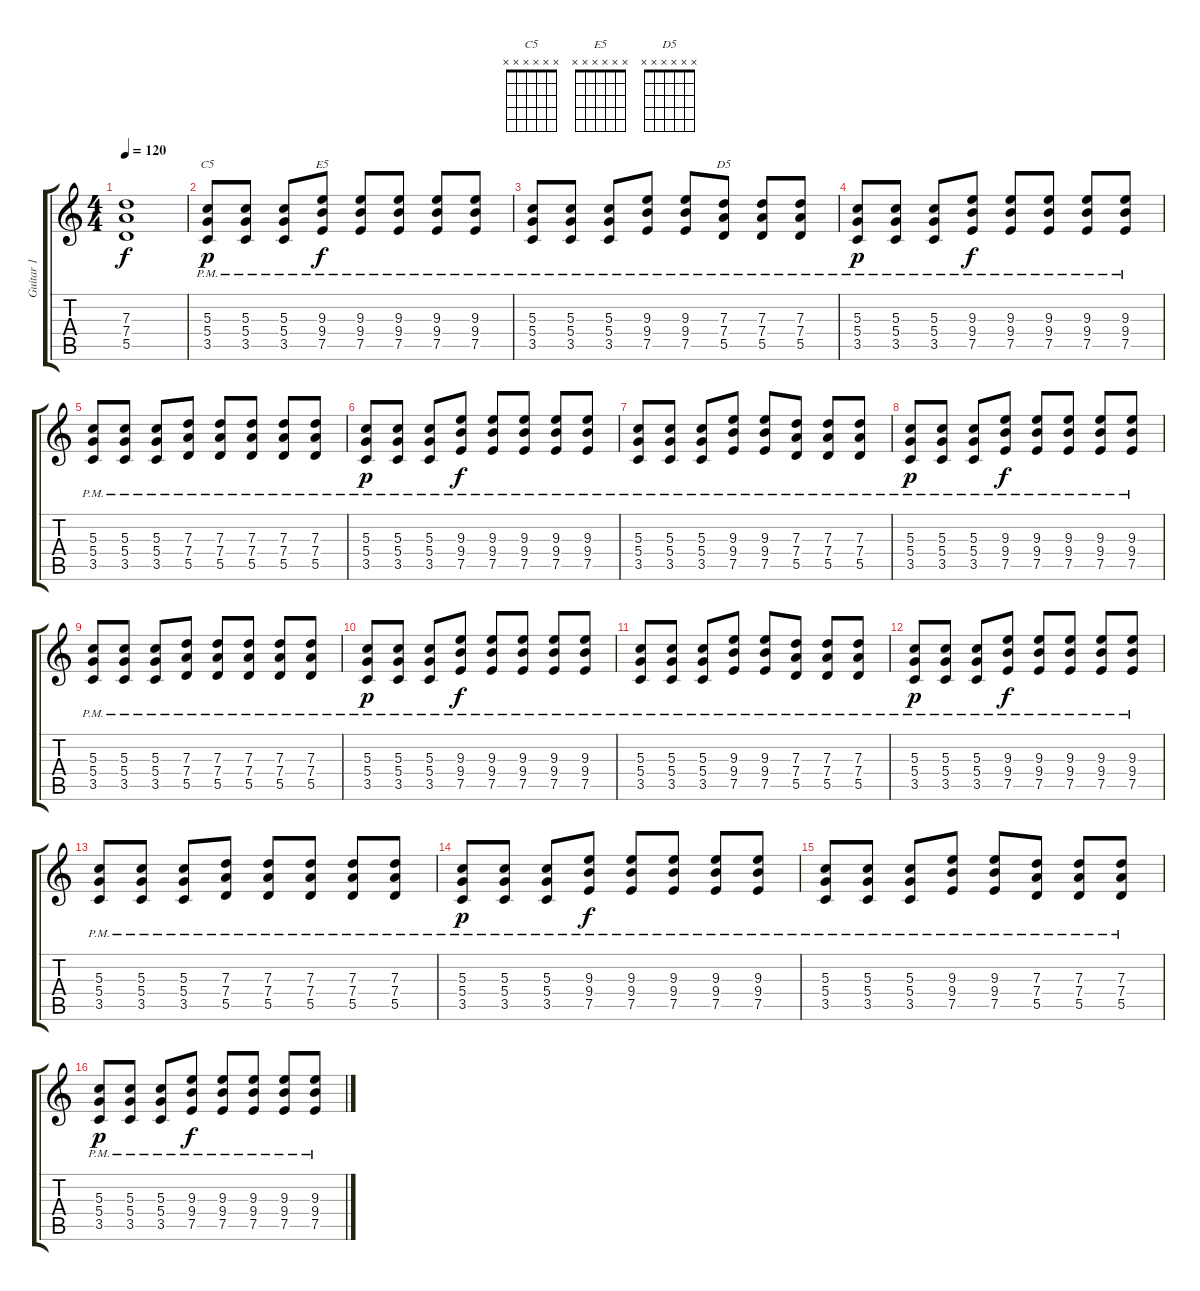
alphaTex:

\track ("Guitar 1" "Guitar 1") {solo instrument distortionguitar}
\staff {score tabs}
\tuning (E4 B3 G3 D3 A2 E2) {hide}
\chord ("C5" x x x x x x)
\chord ("E5" x x x x x x)
\chord ("D5" x x x x x x)
\ts (4 4)
\tempo 120
\clef g2
\ks c
(7.3{t} 7.4{t} 5.5{t}).1{dy f} |
(5.3{pm} 5.4{pm} 3.5{pm}).8{ch "C5" dy p} (5.3{pm} 5.4{pm} 3.5{pm}).8 (5.3{pm} 5.4{pm} 3.5{pm}).8 (9.3{pm} 9.4{pm} 7.5{pm}).8{ch "E5" dy f} (9.3{pm} 9.4{pm} 7.5{pm}).8 (9.3{pm} 9.4{pm} 7.5{pm}).8 (9.3{pm} 9.4{pm} 7.5{pm}).8 (9.3{pm} 9.4{pm} 7.5{pm}).8 |
(5.3{pm} 5.4{pm} 3.5{pm}).8 (5.3{pm} 5.4{pm} 3.5{pm}).8 (5.3{pm} 5.4{pm} 3.5{pm}).8 (9.3{pm} 9.4{pm} 7.5{pm}).8 (9.3{pm} 9.4{pm} 7.5{pm}).8 (7.3{pm} 7.4{pm} 5.5{pm}).8{ch "D5"} (7.3{pm} 7.4{pm} 5.5{pm}).8 (7.3{pm} 7.4{pm} 5.5{pm}).8 |
(5.3{pm} 5.4{pm} 3.5{pm}).8{dy p} (5.3{pm} 5.4{pm} 3.5{pm}).8 (5.3{pm} 5.4{pm} 3.5{pm}).8 (9.3{pm} 9.4{pm} 7.5{pm}).8{dy f} (9.3{pm} 9.4{pm} 7.5{pm}).8 (9.3{pm} 9.4{pm} 7.5{pm}).8 (9.3{pm} 9.4{pm} 7.5{pm}).8 (9.3{pm} 9.4{pm} 7.5{pm}).8 |
(5.3{pm} 5.4{pm} 3.5{pm}).8 (5.3{pm} 5.4{pm} 3.5{pm}).8 (5.3{pm} 5.4{pm} 3.5{pm}).8 (7.3{pm} 7.4{pm} 5.5{pm}).8 (7.3{pm} 7.4{pm} 5.5{pm}).8 (7.3{pm} 7.4{pm} 5.5{pm}).8 (7.3{pm} 7.4{pm} 5.5{pm}).8 (7.3{pm} 7.4{pm} 5.5{pm}).8 |
(5.3{pm} 5.4{pm} 3.5{pm}).8{dy p} (5.3{pm} 5.4{pm} 3.5{pm}).8 (5.3{pm} 5.4{pm} 3.5{pm}).8 (9.3{pm} 9.4{pm} 7.5{pm}).8{dy f} (9.3{pm} 9.4{pm} 7.5{pm}).8 (9.3{pm} 9.4{pm} 7.5{pm}).8 (9.3{pm} 9.4{pm} 7.5{pm}).8 (9.3{pm} 9.4{pm} 7.5{pm}).8 |
(5.3{pm} 5.4{pm} 3.5{pm}).8 (5.3{pm} 5.4{pm} 3.5{pm}).8 (5.3{pm} 5.4{pm} 3.5{pm}).8 (9.3{pm} 9.4{pm} 7.5{pm}).8 (9.3{pm} 9.4{pm} 7.5{pm}).8 (7.3{pm} 7.4{pm} 5.5{pm}).8 (7.3{pm} 7.4{pm} 5.5{pm}).8 (7.3{pm} 7.4{pm} 5.5{pm}).8 |
(5.3{pm} 5.4{pm} 3.5{pm}).8{dy p} (5.3{pm} 5.4{pm} 3.5{pm}).8 (5.3{pm} 5.4{pm} 3.5{pm}).8 (9.3{pm} 9.4{pm} 7.5{pm}).8{dy f} (9.3{pm} 9.4{pm} 7.5{pm}).8 (9.3{pm} 9.4{pm} 7.5{pm}).8 (9.3{pm} 9.4{pm} 7.5{pm}).8 (9.3{pm} 9.4{pm} 7.5{pm}).8 |
(5.3{pm} 5.4{pm} 3.5{pm}).8 (5.3{pm} 5.4{pm} 3.5{pm}).8 (5.3{pm} 5.4{pm} 3.5{pm}).8 (7.3{pm} 7.4{pm} 5.5{pm}).8 (7.3{pm} 7.4{pm} 5.5{pm}).8 (7.3{pm} 7.4{pm} 5.5{pm}).8 (7.3{pm} 7.4{pm} 5.5{pm}).8 (7.3{pm} 7.4{pm} 5.5{pm}).8 |
(5.3{pm} 5.4{pm} 3.5{pm}).8{dy p} (5.3{pm} 5.4{pm} 3.5{pm}).8 (5.3{pm} 5.4{pm} 3.5{pm}).8 (9.3{pm} 9.4{pm} 7.5{pm}).8{dy f} (9.3{pm} 9.4{pm} 7.5{pm}).8 (9.3{pm} 9.4{pm} 7.5{pm}).8 (9.3{pm} 9.4{pm} 7.5{pm}).8 (9.3{pm} 9.4{pm} 7.5{pm}).8 |
(5.3{pm} 5.4{pm} 3.5{pm}).8 (5.3{pm} 5.4{pm} 3.5{pm}).8 (5.3{pm} 5.4{pm} 3.5{pm}).8 (9.3{pm} 9.4{pm} 7.5{pm}).8 (9.3{pm} 9.4{pm} 7.5{pm}).8 (7.3{pm} 7.4{pm} 5.5{pm}).8 (7.3{pm} 7.4{pm} 5.5{pm}).8 (7.3{pm} 7.4{pm} 5.5{pm}).8 |
(5.3{pm} 5.4{pm} 3.5{pm}).8{dy p} (5.3{pm} 5.4{pm} 3.5{pm}).8 (5.3{pm} 5.4{pm} 3.5{pm}).8 (9.3{pm} 9.4{pm} 7.5{pm}).8{dy f} (9.3{pm} 9.4{pm} 7.5{pm}).8 (9.3{pm} 9.4{pm} 7.5{pm}).8 (9.3{pm} 9.4{pm} 7.5{pm}).8 (9.3{pm} 9.4{pm} 7.5{pm}).8 |
(5.3{pm} 5.4{pm} 3.5{pm}).8 (5.3{pm} 5.4{pm} 3.5{pm}).8 (5.3{pm} 5.4{pm} 3.5{pm}).8 (7.3{pm} 7.4{pm} 5.5{pm}).8 (7.3{pm} 7.4{pm} 5.5{pm}).8 (7.3{pm} 7.4{pm} 5.5{pm}).8 (7.3{pm} 7.4{pm} 5.5{pm}).8 (7.3{pm} 7.4{pm} 5.5{pm}).8 |
(5.3{pm} 5.4{pm} 3.5{pm}).8{dy p} (5.3{pm} 5.4{pm} 3.5{pm}).8 (5.3{pm} 5.4{pm} 3.5{pm}).8 (9.3{pm} 9.4{pm} 7.5{pm}).8{dy f} (9.3{pm} 9.4{pm} 7.5{pm}).8 (9.3{pm} 9.4{pm} 7.5{pm}).8 (9.3{pm} 9.4{pm} 7.5{pm}).8 (9.3{pm} 9.4{pm} 7.5{pm}).8 |
(5.3{pm} 5.4{pm} 3.5{pm}).8 (5.3{pm} 5.4{pm} 3.5{pm}).8 (5.3{pm} 5.4{pm} 3.5{pm}).8 (9.3{pm} 9.4{pm} 7.5{pm}).8 (9.3{pm} 9.4{pm} 7.5{pm}).8 (7.3{pm} 7.4{pm} 5.5{pm}).8 (7.3{pm} 7.4{pm} 5.5{pm}).8 (7.3{pm} 7.4{pm} 5.5{pm}).8 |
(5.3{pm} 5.4{pm} 3.5{pm}).8{dy p} (5.3{pm} 5.4{pm} 3.5{pm}).8 (5.3{pm} 5.4{pm} 3.5{pm}).8 (9.3{pm} 9.4{pm} 7.5{pm}).8{dy f} (9.3{pm} 9.4{pm} 7.5{pm}).8 (9.3{pm} 9.4{pm} 7.5{pm}).8 (9.3{pm} 9.4{pm} 7.5{pm}).8 (9.3{pm} 9.4{pm} 7.5{pm}).8
